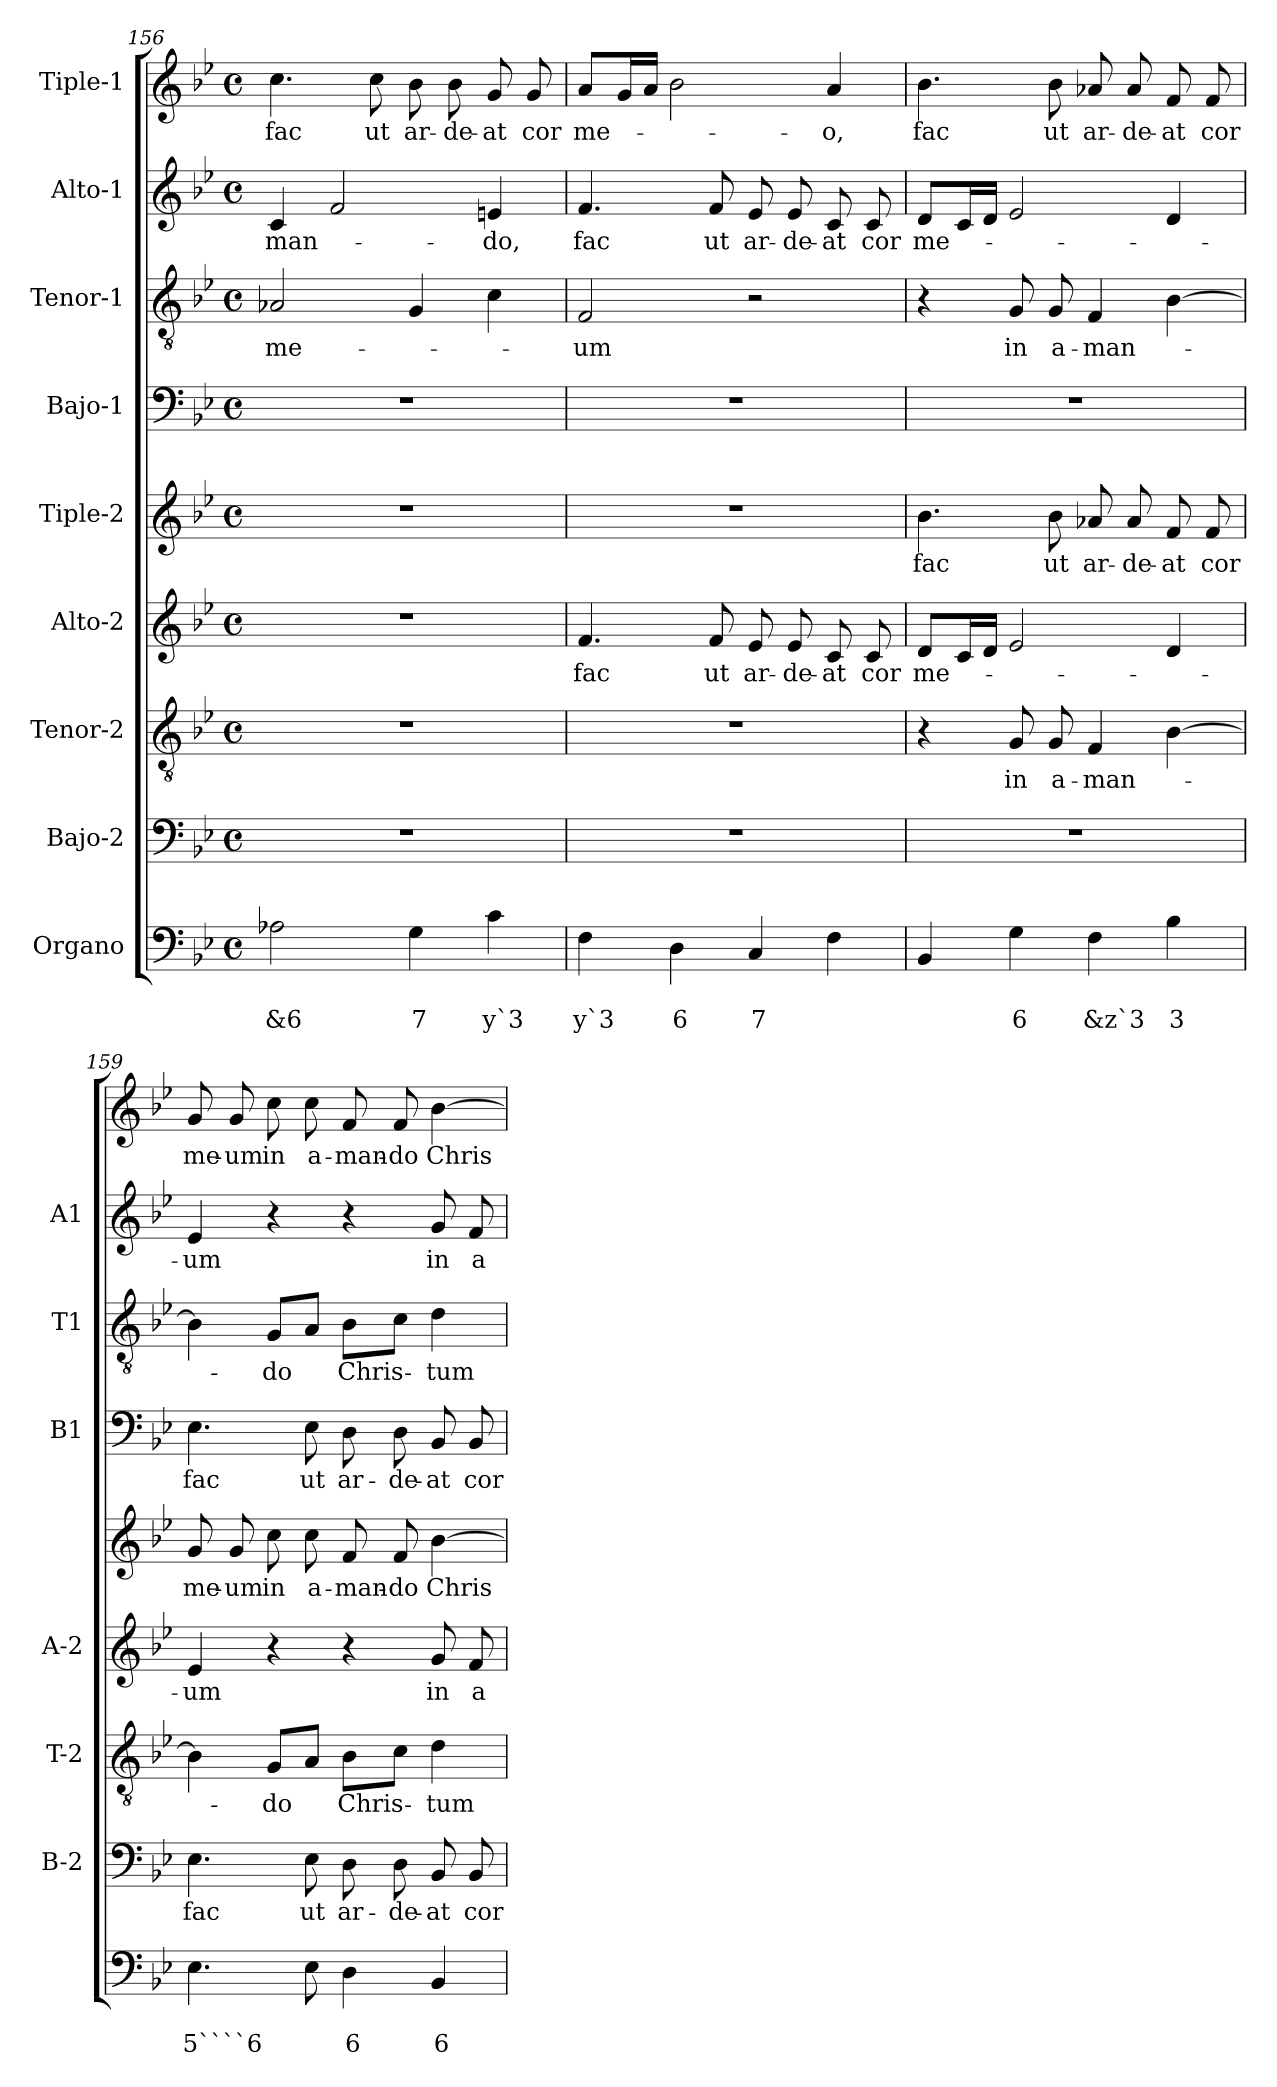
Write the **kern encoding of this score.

**kern	**text	**text	**kern	**text	**kern	**text	**kern	**text	**kern	**text	**kern	**text	**kern	**text	**kern	**text	**kern	**text
*part9	*part9	*part9	*part8	*part8	*part7	*part7	*part6	*part6	*part5	*part5	*part4	*part4	*part3	*part3	*part2	*part2	*part1	*part1
*staff9	*staff9	*staff9	*staff8	*staff8	*staff7	*staff7	*staff6	*staff6	*staff5	*staff5	*staff4	*staff4	*staff3	*staff3	*staff2	*staff2	*staff1	*staff1
*I"Organo	*	*	*I"Bajo-2	*	*I"Tenor-2	*	*I"Alto-2	*	*I"Tiple-2	*	*I"Bajo-1	*	*I"Tenor-1	*	*I"Alto-1	*	*I"Tiple-1	*
*	*	*	*I'B-2	*	*I'T-2	*	*I'A-2	*	*	*	*I'B1	*	*I'T1	*	*I'A1	*	*	*
*clefF4	*	*	*clefF4	*	*clefGv2	*	*clefG2	*	*clefG2	*	*clefF4	*	*clefGv2	*	*clefG2	*	*clefG2	*
*k[b-e-]	*	*	*k[b-e-]	*	*k[b-e-]	*	*k[b-e-]	*	*k[b-e-]	*	*k[b-e-]	*	*k[b-e-]	*	*k[b-e-]	*	*k[b-e-]	*
*B-:	*	*	*B-:	*	*B-:	*	*B-:	*	*B-:	*	*B-:	*	*B-:	*	*B-:	*	*B-:	*
*M4/4	*	*	*M4/4	*	*M4/4	*	*M4/4	*	*M4/4	*	*M4/4	*	*M4/4	*	*M4/4	*	*M4/4	*
*met(c)	*	*	*met(c)	*	*met(c)	*	*met(c)	*	*met(c)	*	*met(c)	*	*met(c)	*	*met(c)	*	*met(c)	*
=156	=156	=156	=156	=156	=156	=156	=156	=156	=156	=156	=156	=156	=156	=156	=156	=156	=156	=156
!	!	!LO:LY:b	!	!	!	!	!	!	!	!	!	!	!	!	!	!	!	!
!	!	!	!	!	!	!	!	!	!	!	!	!	!	!LO:LY:b	!	!	!	!
!	!	!	!	!	!	!	!	!	!	!	!	!	!	!	!	!LO:LY:b	!	!
!	!	!	!	!	!	!	!	!	!	!	!	!	!	!	!	!	!	!LO:LY:b
2A-X\	.	&6	1r	.	1r	.	1r	.	1r	.	1r	.	2A-X/	me-	4c/	-man-	4.cc\	fac
.	.	.	.	.	.	.	.	.	.	.	.	.	.	.	2f/	.	.	.
!	!	!	!	!	!	!	!	!	!	!	!	!	!	!	!	!	!	!LO:LY:b
.	.	.	.	.	.	.	.	.	.	.	.	.	.	.	.	.	8cc\	ut
!	!	!LO:LY:b	!	!	!	!	!	!	!	!	!	!	!	!	!	!	!	!
!	!	!	!	!	!	!	!	!	!	!	!	!	!	!	!	!	!	!LO:LY:b
4G\	.	7	.	.	.	.	.	.	.	.	.	.	4G/	.	.	.	8b-\	ar-
!	!	!	!	!	!	!	!	!	!	!	!	!	!	!	!	!	!	!LO:LY:b
.	.	.	.	.	.	.	.	.	.	.	.	.	.	.	.	.	8b-\	-de-
!	!	!LO:LY:b	!	!	!	!	!	!	!	!	!	!	!	!	!	!	!	!
!	!	!	!	!	!	!	!	!	!	!	!	!	!	!	!	!LO:LY:b	!	!
!	!	!	!	!	!	!	!	!	!	!	!	!	!	!	!	!	!	!LO:LY:b
4c\	.	y`3	.	.	.	.	.	.	.	.	.	.	4c\	.	4en/	-do,	8g/	-at
!	!	!	!	!	!	!	!	!	!	!	!	!	!	!	!	!	!	!LO:LY:b
.	.	.	.	.	.	.	.	.	.	.	.	.	.	.	.	.	8g/	cor
=157	=157	=157	=157	=157	=157	=157	=157	=157	=157	=157	=157	=157	=157	=157	=157	=157	=157	=157
!	!	!LO:LY:b	!	!	!	!	!	!	!	!	!	!	!	!	!	!	!	!
!	!	!	!	!	!	!	!	!LO:LY:b	!	!	!	!	!	!	!	!	!	!
!	!	!	!	!	!	!	!	!	!	!	!	!	!	!LO:LY:b	!	!	!	!
!	!	!	!	!	!	!	!	!	!	!	!	!	!	!	!	!LO:LY:b	!	!
!	!	!	!	!	!	!	!	!	!	!	!	!	!	!	!	!	!	!LO:LY:b
4F\	.	y`3	1r	.	1r	.	4.f/	fac	1r	.	1r	.	2F/	-um	4.f/	fac	8a/L	me-
.	.	.	.	.	.	.	.	.	.	.	.	.	.	.	.	.	16g/L	.
.	.	.	.	.	.	.	.	.	.	.	.	.	.	.	.	.	16a/JJ	.
!	!	!LO:LY:b	!	!	!	!	!	!	!	!	!	!	!	!	!	!	!	!
4D\	.	6	.	.	.	.	.	.	.	.	.	.	.	.	.	.	2b-\	.
!	!	!	!	!	!	!	!	!LO:LY:b	!	!	!	!	!	!	!	!	!	!
!	!	!	!	!	!	!	!	!	!	!	!	!	!	!	!	!LO:LY:b	!	!
.	.	.	.	.	.	.	8f/	ut	.	.	.	.	.	.	8f/	ut	.	.
!	!	!LO:LY:b	!	!	!	!	!	!	!	!	!	!	!	!	!	!	!	!
!	!	!	!	!	!	!	!	!LO:LY:b	!	!	!	!	!	!	!	!	!	!
!	!	!	!	!	!	!	!	!	!	!	!	!	!	!	!	!LO:LY:b	!	!
4C/	.	7	.	.	.	.	8e-/	ar-	.	.	.	.	2r	.	8e-/	ar-	.	.
!	!	!	!	!	!	!	!	!LO:LY:b	!	!	!	!	!	!	!	!	!	!
!	!	!	!	!	!	!	!	!	!	!	!	!	!	!	!	!LO:LY:b	!	!
.	.	.	.	.	.	.	8e-/	-de-	.	.	.	.	.	.	8e-/	-de-	.	.
!	!	!	!	!	!	!	!	!LO:LY:b	!	!	!	!	!	!	!	!	!	!
!	!	!	!	!	!	!	!	!	!	!	!	!	!	!	!	!LO:LY:b	!	!
!	!	!	!	!	!	!	!	!	!	!	!	!	!	!	!	!	!	!LO:LY:b
4F\	.	.	.	.	.	.	8c/	-at	.	.	.	.	.	.	8c/	-at	4a/	-o,
!	!	!	!	!	!	!	!	!LO:LY:b	!	!	!	!	!	!	!	!	!	!
!	!	!	!	!	!	!	!	!	!	!	!	!	!	!	!	!LO:LY:b	!	!
.	.	.	.	.	.	.	8c/	cor	.	.	.	.	.	.	8c/	cor	.	.
=158	=158	=158	=158	=158	=158	=158	=158	=158	=158	=158	=158	=158	=158	=158	=158	=158	=158	=158
!	!	!	!	!	!	!	!	!LO:LY:b	!	!	!	!	!	!	!	!	!	!
!	!	!	!	!	!	!	!	!	!	!LO:LY:b	!	!	!	!	!	!	!	!
!	!	!	!	!	!	!	!	!	!	!	!	!	!	!	!	!LO:LY:b	!	!
!	!	!	!	!	!	!	!	!	!	!	!	!	!	!	!	!	!	!LO:LY:b
4BB-/	.	.	1r	.	4r	.	8d/L	me-	4.b-\	fac	1r	.	4r	.	8d/L	me-	4.b-\	fac
.	.	.	.	.	.	.	16c/L	.	.	.	.	.	.	.	16c/L	.	.	.
.	.	.	.	.	.	.	16d/JJ	.	.	.	.	.	.	.	16d/JJ	.	.	.
!	!	!LO:LY:b	!	!	!	!	!	!	!	!	!	!	!	!	!	!	!	!
!	!	!	!	!	!	!LO:LY:b	!	!	!	!	!	!	!	!	!	!	!	!
!	!	!	!	!	!	!	!	!	!	!	!	!	!	!LO:LY:b	!	!	!	!
4G\	.	6	.	.	8G/	in	2e-/	.	.	.	.	.	8G/	in	2e-/	.	.	.
!	!	!	!	!	!	!LO:LY:b	!	!	!	!	!	!	!	!	!	!	!	!
!	!	!	!	!	!	!	!	!	!	!LO:LY:b	!	!	!	!	!	!	!	!
!	!	!	!	!	!	!	!	!	!	!	!	!	!	!LO:LY:b	!	!	!	!
!	!	!	!	!	!	!	!	!	!	!	!	!	!	!	!	!	!	!LO:LY:b
.	.	.	.	.	8G/	a-	.	.	8b-\	ut	.	.	8G/	a-	.	.	8b-\	ut
!	!	!LO:LY:b	!	!	!	!	!	!	!	!	!	!	!	!	!	!	!	!
!	!	!	!	!	!	!LO:LY:b	!	!	!	!	!	!	!	!	!	!	!	!
!	!	!	!	!	!	!	!	!	!	!LO:LY:b	!	!	!	!	!	!	!	!
!	!	!	!	!	!	!	!	!	!	!	!	!	!	!LO:LY:b	!	!	!	!
!	!	!	!	!	!	!	!	!	!	!	!	!	!	!	!	!	!	!LO:LY:b
4F\	.	&z`3	.	.	4F/	-man-	.	.	8a-X/	ar-	.	.	4F/	-man-	.	.	8a-X/	ar-
!	!	!	!	!	!	!	!	!	!	!LO:LY:b	!	!	!	!	!	!	!	!
!	!	!	!	!	!	!	!	!	!	!	!	!	!	!	!	!	!	!LO:LY:b
.	.	.	.	.	.	.	.	.	8a-/	-de-	.	.	.	.	.	.	8a-/	-de-
!	!	!LO:LY:b	!	!	!	!	!	!	!	!	!	!	!	!	!	!	!	!
!	!	!	!	!	!	!	!	!	!	!LO:LY:b	!	!	!	!	!	!	!	!
!	!	!	!	!	!	!	!	!	!	!	!	!	!	!	!	!	!	!LO:LY:b
4B-\	.	3	.	.	[4B-\	.	4d/	.	8f/	-at	.	.	[4B-\	.	4d/	.	8f/	-at
!	!	!	!	!	!	!	!	!	!	!LO:LY:b	!	!	!	!	!	!	!	!
!	!	!	!	!	!	!	!	!	!	!	!	!	!	!	!	!	!	!LO:LY:b
.	.	.	.	.	.	.	.	.	8f/	cor	.	.	.	.	.	.	8f/	cor
!!LO:PB:g=z
=159	=159	=159	=159	=159	=159	=159	=159	=159	=159	=159	=159	=159	=159	=159	=159	=159	=159	=159
!	!	!LO:LY:b	!	!	!	!	!	!	!	!	!	!	!	!	!	!	!	!
!	!	!	!	!LO:LY:b	!	!	!	!	!	!	!	!	!	!	!	!	!	!
!	!	!	!	!	!	!	!	!LO:LY:b	!	!	!	!	!	!	!	!	!	!
!	!	!	!	!	!	!	!	!	!	!LO:LY:b	!	!	!	!	!	!	!	!
!	!	!	!	!	!	!	!	!	!	!	!	!LO:LY:b	!	!	!	!	!	!
!	!	!	!	!	!	!	!	!	!	!	!	!	!	!	!	!LO:LY:b	!	!
!	!	!	!	!	!	!	!	!	!	!	!	!	!	!	!	!	!	!LO:LY:b
4.E-\	.	5````6	4.E-\	fac	4B-\]	.	4e-/	-um	8g/	me-	4.E-\	fac	4B-\]	.	4e-/	-um	8g/	me-
!	!	!	!	!	!	!	!	!	!	!LO:LY:b	!	!	!	!	!	!	!	!
!	!	!	!	!	!	!	!	!	!	!	!	!	!	!	!	!	!	!LO:LY:b
.	.	.	.	.	.	.	.	.	8g/	-um	.	.	.	.	.	.	8g/	-um
!	!	!	!	!	!	!LO:LY:b	!	!	!	!	!	!	!	!	!	!	!	!
!	!	!	!	!	!	!	!	!	!	!LO:LY:b	!	!	!	!	!	!	!	!
!	!	!	!	!	!	!	!	!	!	!	!	!	!	!LO:LY:b	!	!	!	!
!	!	!	!	!	!	!	!	!	!	!	!	!	!	!	!	!	!	!LO:LY:b
.	.	.	.	.	8G/L	-do	4r	.	8cc\	in	.	.	8G/L	-do	4r	.	8cc\	in
!	!	!	!	!LO:LY:b	!	!	!	!	!	!	!	!	!	!	!	!	!	!
!	!	!	!	!	!	!	!	!	!	!LO:LY:b	!	!	!	!	!	!	!	!
!	!	!	!	!	!	!	!	!	!	!	!	!LO:LY:b	!	!	!	!	!	!
!	!	!	!	!	!	!	!	!	!	!	!	!	!	!	!	!	!	!LO:LY:b
8E-\	.	.	8E-\	ut	8A/J	.	.	.	8cc\	a-	8E-\	ut	8A/J	.	.	.	8cc\	a-
!	!	!LO:LY:b	!	!	!	!	!	!	!	!	!	!	!	!	!	!	!	!
!	!	!	!	!LO:LY:b	!	!	!	!	!	!	!	!	!	!	!	!	!	!
!	!	!	!	!	!	!LO:LY:b	!	!	!	!	!	!	!	!	!	!	!	!
!	!	!	!	!	!	!	!	!	!	!LO:LY:b	!	!	!	!	!	!	!	!
!	!	!	!	!	!	!	!	!	!	!	!	!LO:LY:b	!	!	!	!	!	!
!	!	!	!	!	!	!	!	!	!	!	!	!	!	!LO:LY:b	!	!	!	!
!	!	!	!	!	!	!	!	!	!	!	!	!	!	!	!	!	!	!LO:LY:b
4D\	.	6	8D\	ar-	8B-\L	Chris-	4r	.	8f/	-man-	8D\	ar-	8B-\L	Chris-	4r	.	8f/	-man-
!	!	!	!	!LO:LY:b	!	!	!	!	!	!	!	!	!	!	!	!	!	!
!	!	!	!	!	!	!	!	!	!	!LO:LY:b	!	!	!	!	!	!	!	!
!	!	!	!	!	!	!	!	!	!	!	!	!LO:LY:b	!	!	!	!	!	!
!	!	!	!	!	!	!	!	!	!	!	!	!	!	!	!	!	!	!LO:LY:b
.	.	.	8D\	-de-	8c\J	.	.	.	8f/	-do	8D\	-de-	8c\J	.	.	.	8f/	-do
!	!	!LO:LY:b	!	!	!	!	!	!	!	!	!	!	!	!	!	!	!	!
!	!	!	!	!LO:LY:b	!	!	!	!	!	!	!	!	!	!	!	!	!	!
!	!	!	!	!	!	!LO:LY:b	!	!	!	!	!	!	!	!	!	!	!	!
!	!	!	!	!	!	!	!	!LO:LY:b	!	!	!	!	!	!	!	!	!	!
!	!	!	!	!	!	!	!	!	!	!LO:LY:b	!	!	!	!	!	!	!	!
!	!	!	!	!	!	!	!	!	!	!	!	!LO:LY:b	!	!	!	!	!	!
!	!	!	!	!	!	!	!	!	!	!	!	!	!	!LO:LY:b	!	!	!	!
!	!	!	!	!	!	!	!	!	!	!	!	!	!	!	!	!LO:LY:b	!	!
!	!	!	!	!	!	!	!	!	!	!	!	!	!	!	!	!	!	!LO:LY:b
4BB-/	.	6	8BB-/	-at	4d\	-tum	8g/	in	[4b-\	Chris-	8BB-/	-at	4d\	-tum	8g/	in	[4b-\	Chris-
!	!	!	!	!LO:LY:b	!	!	!	!	!	!	!	!	!	!	!	!	!	!
!	!	!	!	!	!	!	!	!LO:LY:b	!	!	!	!	!	!	!	!	!	!
!	!	!	!	!	!	!	!	!	!	!	!	!LO:LY:b	!	!	!	!	!	!
!	!	!	!	!	!	!	!	!	!	!	!	!	!	!	!	!LO:LY:b	!	!
.	.	.	8BB-/	cor	.	.	8f/	a-	.	.	8BB-/	cor	.	.	8f/	a-	.	.
=	=	=	=	=	=	=	=	=	=	=	=	=	=	=	=	=	=	=
*-	*-	*-	*-	*-	*-	*-	*-	*-	*-	*-	*-	*-	*-	*-	*-	*-	*-	*-
